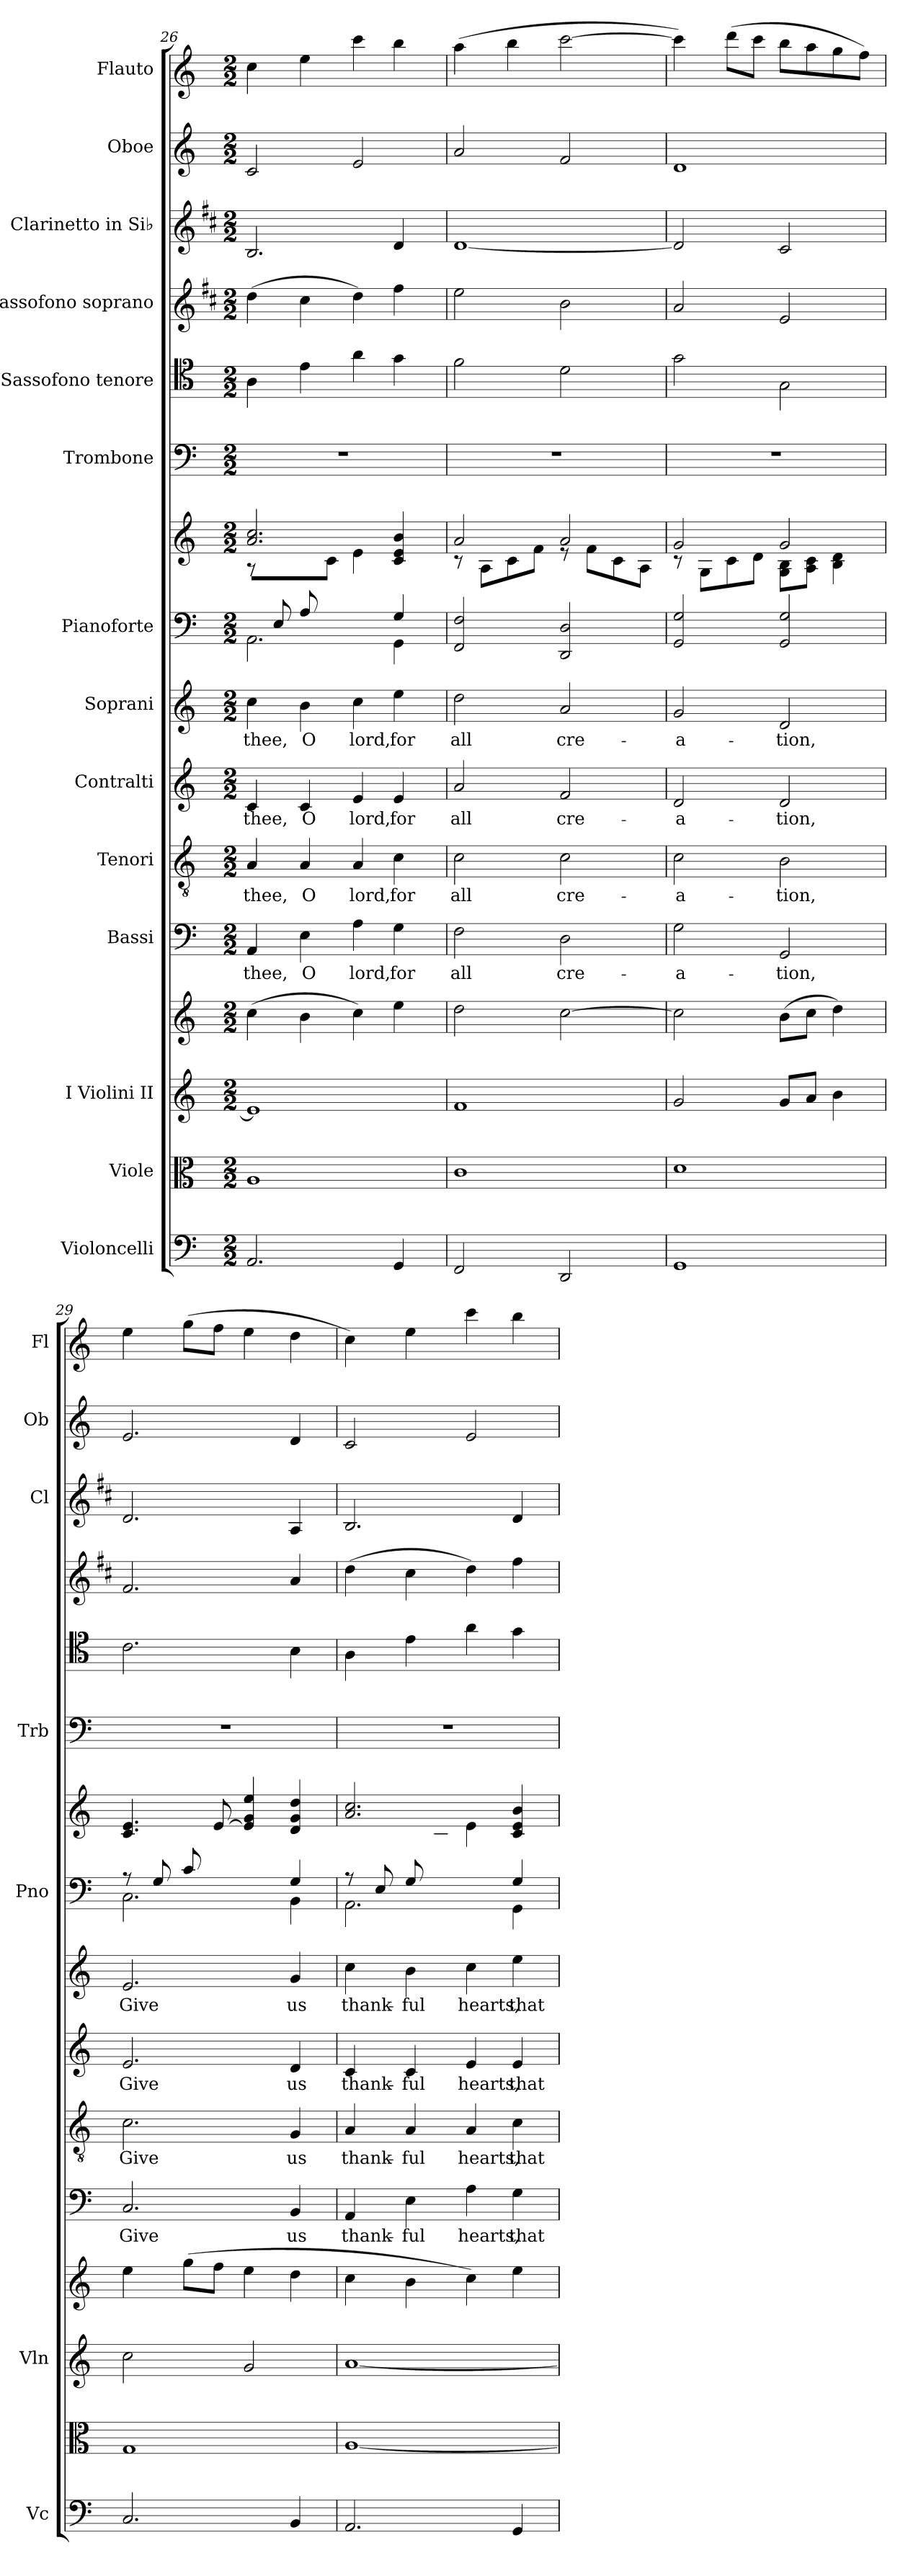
**kern	**kern	**kern	**kern	**kern	**text	**kern	**text	**kern	**text	**kern	**text	**kern	**kern	**kern	**kern	**kern	**kern	**kern	**kern
*part14	*part13	*part12	*part12	*part11	*part11	*part10	*part10	*part9	*part9	*part8	*part8	*part7	*part7	*part6	*part5	*part4	*part3	*part2	*part1
*staff16	*staff15	*staff14	*staff13	*staff12	*staff12	*staff11	*staff11	*staff10	*staff10	*staff9	*staff9	*staff8	*staff7	*staff6	*staff5	*staff4	*staff3	*staff2	*staff1
*I"Violoncelli	*I"Viole	*I"I  Violini  II	*	*I"Bassi	*	*I"Tenori	*	*I"Contralti	*	*I"Soprani	*	*I"Pianoforte	*	*I"Trombone	*I"Sassofono tenore	*I"Sassofono soprano	*I"Clarinetto in Si♭	*I"Oboe	*I"Flauto
*I'Vc	*	*I'Vln	*	*	*	*	*	*	*	*	*	*I'Pno	*	*I'Trb	*	*	*I'Cl	*I'Ob	*I'Fl
*clefF4	*clefC3	*clefG2	*clefG2	*clefF4	*	*clefGv2	*	*clefG2	*	*clefG2	*	*clefF4	*clefG2	*clefF4	*clefC4	*clefG2	*clefG2	*clefG2	*clefG2
*	*	*	*	*	*	*	*	*	*	*	*	*	*	*	*ITrd8c14	*ITrd1c2	*ITrd1c2	*	*
*k[]	*k[]	*k[]	*k[]	*k[]	*	*k[]	*	*k[]	*	*k[]	*	*k[]	*k[]	*k[]	*k[]	*k[]	*k[]	*k[]	*k[]
*M2/2	*M2/2	*M2/2	*M2/2	*M2/2	*	*M2/2	*	*M2/2	*	*M2/2	*	*M2/2	*M2/2	*M2/2	*M2/2	*M2/2	*M2/2	*M2/2	*M2/2
=26	=26	=26	=26	=26	=26	=26	=26	=26	=26	=26	=26	=26	=26	=26	=26	=26	=26	=26	=26
*	*	*	*	*	*	*	*	*	*	*	*	*^	*^	*	*	*	*	*	*
*	*	*	*	*	*	*	*	*	*	*	*	*	*^	*	*	*	*	*	*	*	*
2.AA/	1A	1e]	(4cc\	4AA/	thee,	4A/	thee,	4c/	thee,	4cc\	thee,	8ryy	2.AA\	2.ryy	2.a/ 2.cc/	8rA	1r	4AA\	(4cc\	2.A/	2c/	4cc\
.	.	.	.	.	.	.	.	.	.	.	.	8E/L	.	.	.	4ryy	.	.	.	.	.	.
.	.	.	4b\	4E\	O	4A/	O	4c/	O	4b\	O	8A/	.	.	.	.	.	4E\	4b\	.	.	4ee\
.	.	.	.	.	.	.	.	.	.	.	.	2ryy	.	.	.	8c\J	.	.	.	.	.	.
.	.	.	4cc\)	4A\	lord,	4A/	lord,	4e/	lord,	4cc\	lord,	.	.	.	.	4e\	.	4A\	4cc\)	.	2e/	4ccc\
4GG/	.	.	4ee\	4G\	for	4c\	for	4e/	for	4ee\	for	.	4G/	4GG\	4c/ 4e/ 4b/	4ryy	.	4G\	4ee\	4c/	.	4bb\
.	.	.	.	.	.	.	.	.	.	.	.	8ryy	.	.	.	.	.	.	.	.	.	.
*	*	*	*	*	*	*	*	*	*	*	*	*v	*v	*v	*	*	*	*	*	*	*	*
=27	=27	=27	=27	=27	=27	=27	=27	=27	=27	=27	=27	=27	=27	=27	=27	=27	=27	=27	=27	=27
2FF/	1c	1f	2dd\	2F\	all	2c\	all	2a/	all	2dd\	all	2FF/ 2F/	2a/	8rc	1r	2F\	2dd\	[1c	2a/	(4aa\
.	.	.	.	.	.	.	.	.	.	.	.	.	.	8A\L	.	.	.	.	.	.
.	.	.	.	.	.	.	.	.	.	.	.	.	.	8c\	.	.	.	.	.	4bb\
.	.	.	.	.	.	.	.	.	.	.	.	.	.	8f\J	.	.	.	.	.	.
2DD/	.	.	[2cc\	2D\	cre-	2c\	cre-	2f/	cre-	2a/	cre-	2DD/ 2D/	2a/	8re	.	2D\	2a\	.	2f/	[2ccc\
.	.	.	.	.	.	.	.	.	.	.	.	.	.	8f\L	.	.	.	.	.	.
.	.	.	.	.	.	.	.	.	.	.	.	.	.	8c\	.	.	.	.	.	.
.	.	.	.	.	.	.	.	.	.	.	.	.	.	8A\J	.	.	.	.	.	.
=28	=28	=28	=28	=28	=28	=28	=28	=28	=28	=28	=28	=28	=28	=28	=28	=28	=28	=28	=28	=28
1GG	1d	2g/	2cc\]	2G\	-a-	2c\	-a-	2d/	-a-	2g/	-a-	2GG/ 2G/	2g/	8rc	1r	2G\	2g/	2c/]	1d	4ccc\])
.	.	.	.	.	.	.	.	.	.	.	.	.	.	8G\L	.	.	.	.	.	.
.	.	.	.	.	.	.	.	.	.	.	.	.	.	8c\	.	.	.	.	.	(8ddd\L
.	.	.	.	.	.	.	.	.	.	.	.	.	.	8d\J	.	.	.	.	.	8ccc\J
.	.	8g/L	(8b\L	2GG/	-tion,	2B\	-tion,	2d/	-tion,	2d/	-tion,	2GG/ 2G/	2g/	8G\ 8B\L	.	2GG\	2d/	2B/	.	8bb\L
.	.	8a/J	8cc\J	.	.	.	.	.	.	.	.	.	.	8A\ 8c\J	.	.	.	.	.	8aa\
.	.	4b\	4dd\)	.	.	.	.	.	.	.	.	.	.	4B\ 4d\	.	.	.	.	.	8gg\
.	.	.	.	.	.	.	.	.	.	.	.	.	.	.	.	.	.	.	.	8ff\J)
!!LO:PB:g=z
=29	=29	=29	=29	=29	=29	=29	=29	=29	=29	=29	=29	=29	=29	=29	=29	=29	=29	=29	=29	=29
*	*	*	*	*	*	*	*	*	*	*	*	*^	*	*	*	*	*	*	*	*
2.C/	1G	2cc\	4ee\	2.C/	Give	2.c\	Give	2.e/	Give	2.e/	Give	8r	2.C\	4.c/ 4.e/	4.ryy	1r	2.C\	2.e/	2.c/	2.e/	4ee\
.	.	.	.	.	.	.	.	.	.	.	.	8G/L	.	.	.	.	.	.	.	.	.
.	.	.	(8gg\L	.	.	.	.	.	.	.	.	8c/	.	.	.	.	.	.	.	.	(8gg\L
.	.	.	8ff\J	.	.	.	.	.	.	.	.	8ryy	.	[8e/	8e\J	.	.	.	.	.	8ff\J
.	.	2g/	4ee\	.	.	.	.	.	.	.	.	4ryy	.	4e/] 4g/ 4ee/	2ryy	.	.	.	.	.	4ee\
4BB/	.	.	4dd\	4BB/	us	4G/	us	4d/	us	4g/	us	4G/	4BB\	4d/ 4g/ 4dd/	.	.	4BB\	4g/	4G/	4d/	4dd\
=30	=30	=30	=30	=30	=30	=30	=30	=30	=30	=30	=30	=30	=30	=30	=30	=30	=30	=30	=30	=30	=30
2.AA/	[1A	[1a	4cc\	4AA/	thank-	4A/	thank-	4c/	thank-	4cc\	thank-	8r	2.AA\	2.a/ 2.cc/	4.ryy	1r	4AA\	(4cc\	2.A/	2c/	4cc\)
.	.	.	.	.	.	.	.	.	.	.	.	8E/L	.	.	.	.	.	.	.	.	.
.	.	.	4b\	4E\	-ful	4A/	-ful	4c/	-ful	4b\	-ful	8G/	.	.	.	.	4E\	4b\	.	.	4ee\
.	.	.	.	.	.	.	.	.	.	.	.	4.ryy	.	.	8c\J	.	.	.	.	.	.
.	.	.	4cc\)	4A\	hearts,	4A/	hearts,	4e/	hearts,	4cc\	hearts,	.	.	.	4e\	.	4A\	4cc\)	.	2e/	4ccc\
4GG/	.	.	4ee\	4G\	that	4c\	that	4e/	that	4ee\	that	4G/	4GG\	4c/ 4e/ 4b/	4ryy	.	4G\	4ee\	4c/	.	4bb\
*	*	*	*	*	*	*	*	*	*	*	*	*v	*v	*	*	*	*	*	*	*	*
*	*	*	*	*	*	*	*	*	*	*	*	*	*v	*v	*	*	*	*	*	*
=	=	=	=	=	=	=	=	=	=	=	=	=	=	=	=	=	=	=	=
*-	*-	*-	*-	*-	*-	*-	*-	*-	*-	*-	*-	*-	*-	*-	*-	*-	*-	*-	*-
